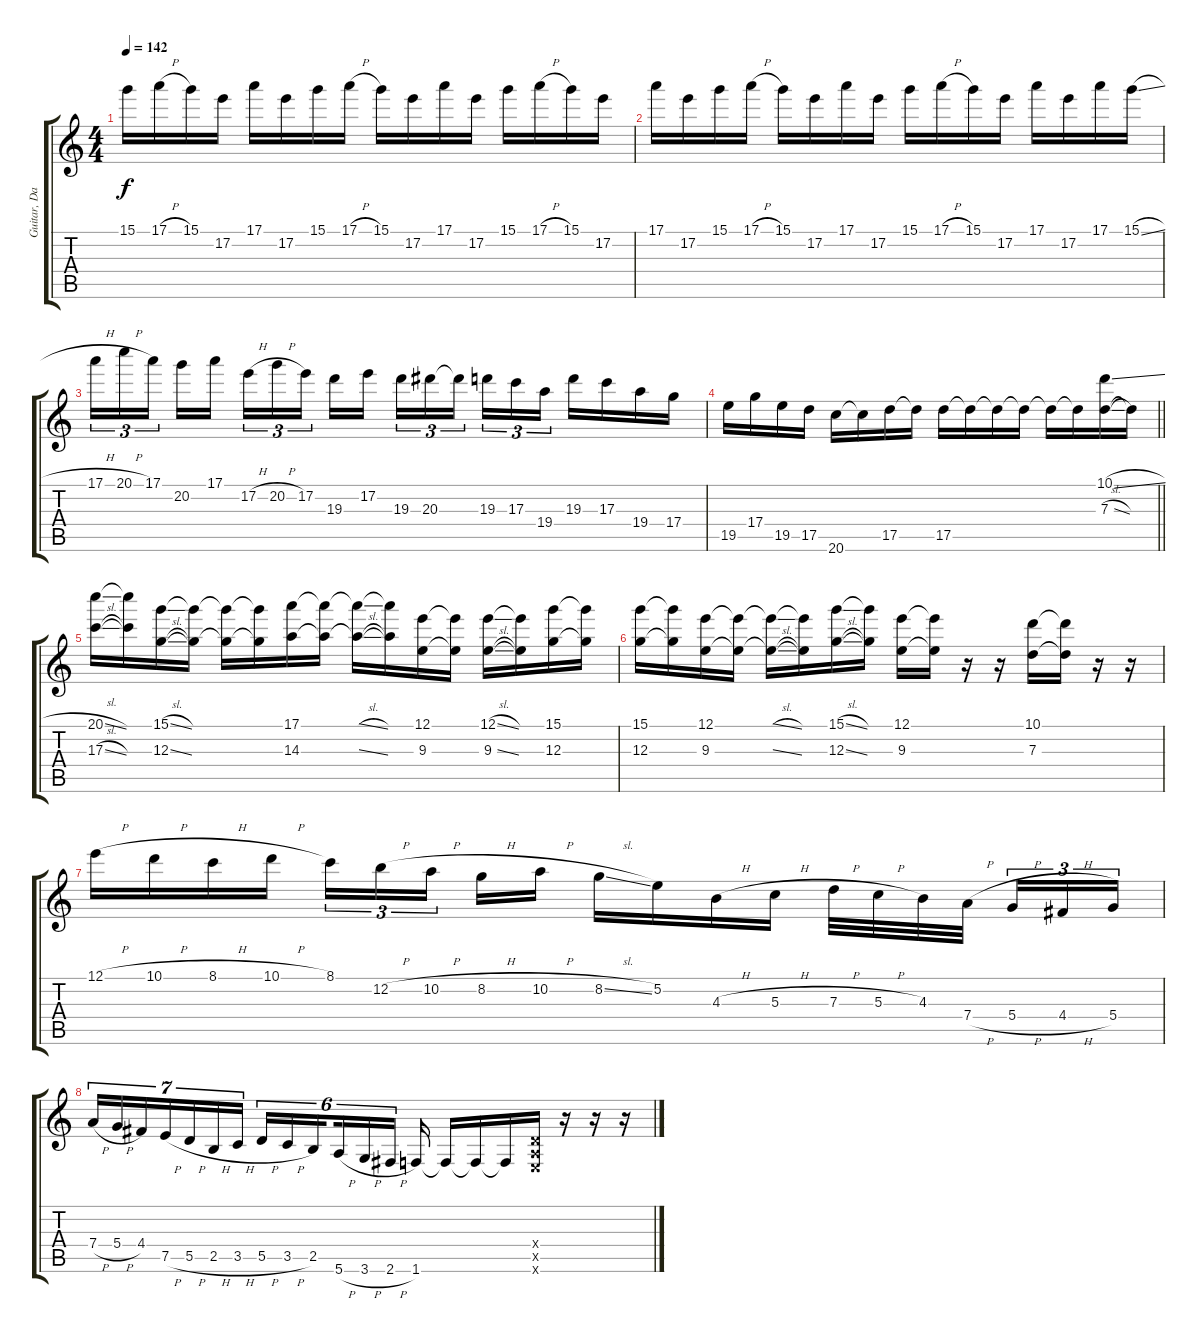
\track ("Guitar, Dan" "Guitar, Da") {instrument overdrivenguitar}
\staff {score tabs}
\tuning (E4 B3 G3 D3 A2 E2) {hide}
\ts (4 4)
\tempo 142
\clef g2
\ks c
15.1.16{dy f} 17.1{h}.16 15.1.16 17.2.16 17.1.16 17.2.16 15.1.16 17.1{h}.16 15.1.16 17.2.16 17.1.16 17.2.16 15.1.16 17.1{h}.16 15.1.16 17.2.16 |
17.1.16 17.2.16 15.1.16 17.1{h}.16 15.1.16 17.2.16 17.1.16 17.2.16 15.1.16 17.1{h}.16 15.1.16 17.2.16 17.1.16 17.2.16 17.1.16 15.1{sl}.16 |
17.1{h}.16{tu (3 2)} 20.1{h}.16{tu (3 2)} 17.1.16{tu (3 2) beam splitsecondary} 20.2.16 17.1.16 17.2{h}.16{tu (3 2)} 20.2{h}.16{tu (3 2)} 17.2.16{tu (3 2) beam splitsecondary} 19.3.16 17.2.16 19.3.16{tu (3 2)} 20.3.16{tu (3 2)} 20.3{t}.16{tu (3 2) beam splitsecondary} 19.3.16{tu (3 2)} 17.3.16{tu (3 2)} 19.4.16{tu (3 2)} 19.3.16 17.3.16 19.4.16 17.4.16 |
\barLineRight lightlight
19.5.16 17.4.16 19.5.16 17.5.16 20.6.16 20.6{t}.16 17.5.16 17.5{t}.16 17.5.16 17.5{t}.16 17.5{t}.16 17.5{t}.16 17.5{t}.16 17.5{t}.16 (10.1{sl} 7.3{sl}).16 7.3{t}.16 |
(20.1{sl} 17.3{sl}).16 (20.1{t} 17.3{t}).16 (15.1{sl} 12.3{sl}).16 (15.1{t} 12.3{t}).16 (15.1{t} 12.3{t}).16 (15.1{t} 12.3{t}).16 (17.1 14.3).16 (17.1{t} 14.3{t}).16 (17.1{sl t} 14.3{sl t}).16 (17.1{t} 14.3{t}).16 (12.1 9.3).16 (12.1{t} 9.3{t}).16 (12.1{sl} 9.3{sl}).16 (12.1{t} 9.3{t}).16 (15.1 12.3).16 (15.1{t} 12.3{t}).16 |
(15.1 12.3).16 (15.1{t} 12.3{t}).16 (12.1 9.3).16 (12.1{t} 9.3{t}).16 (12.1{sl t} 9.3{sl t}).16 (12.1{t} 9.3{t}).16 (15.1{sl} 12.3{sl}).16 (15.1{t} 12.3{t}).16 (12.1 9.3).16 (12.1{t} 9.3{t}).16 r.16 r.16 (10.1 7.3).16 (10.1{t} 7.3{t}).16 r.16 r.16 |
12.1{h}.16 10.1{h}.16 8.1{h}.16 10.1{h}.16 8.1.16{tu (3 2)} 12.2{h}.16{tu (3 2)} 10.2{h}.16{tu (3 2) beam splitsecondary} 8.2{h}.16 10.2{h}.16 8.2{sl}.16 5.2.16 4.3{h}.16 5.3{h}.16 7.3{h}.32 5.3{h}.32 4.3.32 7.4{h}.32{beam splitsecondary} 5.4{h}.16{tu (3 2)} 4.4{h}.16{tu (3 2)} 5.4.16{tu (3 2)} |
7.4{h}.16{tu (7 4)} 5.4{h}.16{tu (7 4)} 4.4.16{tu (7 4)} 7.5{h}.16{tu (7 4)} 5.5{h}.16{tu (7 4)} 2.5{h}.16{tu (7 4)} 3.5{h}.16{tu (7 4)} 5.5{h}.16{tu (6 4)} 3.5{h}.16{tu (6 4)} 2.5.16{tu (6 4) beam splitsecondary} 5.6{h}.16{tu (6 4)} 3.6{h}.16{tu (6 4)} 2.6{h}.16{tu (6 4)} 1.6.16 1.6{t}.16 1.6{t}.16 1.6{t}.16 (0.4{x} 0.5{x} 0.6{x}).16 r.16 r.16 r.16
